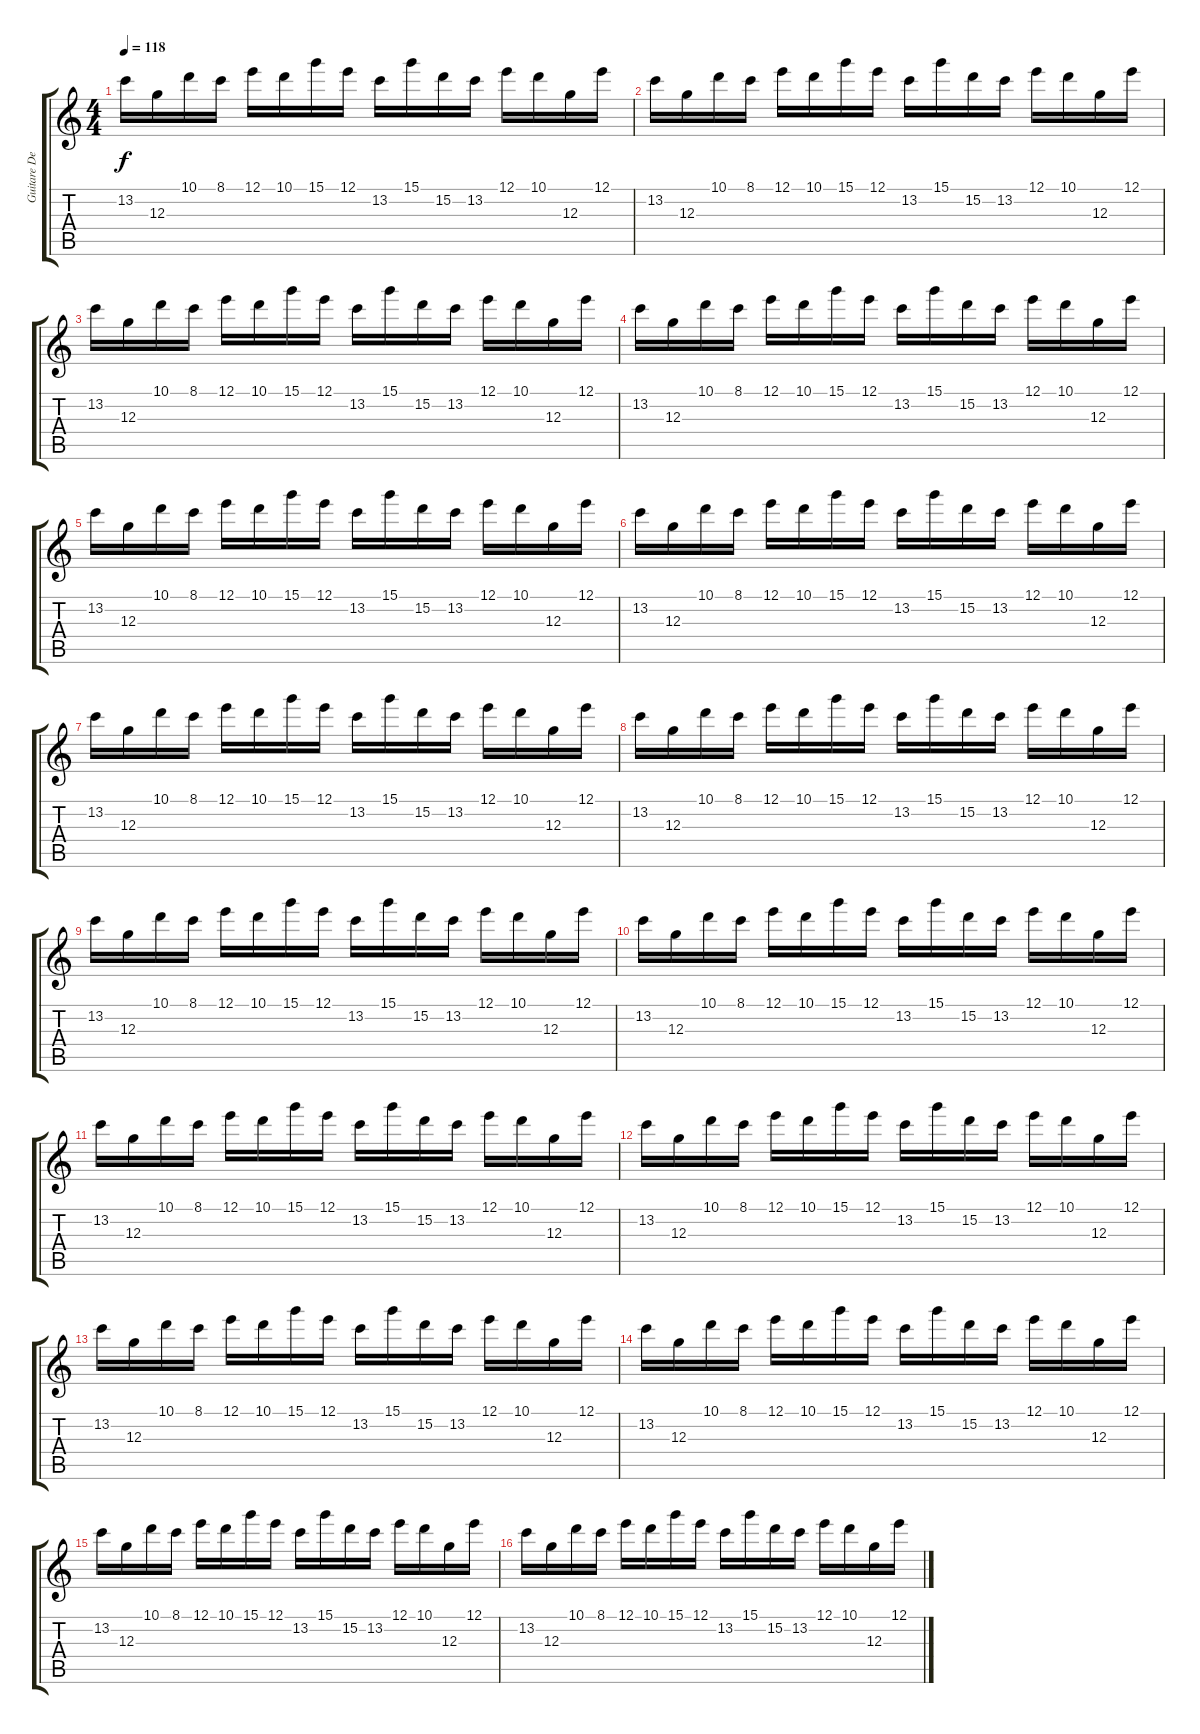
\track ("Guitare Delay" "Guitare De") {instrument overdrivenguitar}
\staff {score tabs}
\tuning (E4 B3 G3 D3 A2 E2) {hide}
\ts (4 4)
\tempo 118
\clef g2
\ks c
13.2.16{dy f} 12.3.16 10.1.16 8.1.16 12.1.16 10.1.16 15.1.16 12.1.16 13.2.16 15.1.16 15.2.16 13.2.16 12.1.16 10.1.16 12.3.16 12.1.16 |
13.2.16 12.3.16 10.1.16 8.1.16 12.1.16 10.1.16 15.1.16 12.1.16 13.2.16 15.1.16 15.2.16 13.2.16 12.1.16 10.1.16 12.3.16 12.1.16 |
13.2.16 12.3.16 10.1.16 8.1.16 12.1.16 10.1.16 15.1.16 12.1.16 13.2.16 15.1.16 15.2.16 13.2.16 12.1.16 10.1.16 12.3.16 12.1.16 |
13.2.16 12.3.16 10.1.16 8.1.16 12.1.16 10.1.16 15.1.16 12.1.16 13.2.16 15.1.16 15.2.16 13.2.16 12.1.16 10.1.16 12.3.16 12.1.16 |
13.2.16 12.3.16 10.1.16 8.1.16 12.1.16 10.1.16 15.1.16 12.1.16 13.2.16 15.1.16 15.2.16 13.2.16 12.1.16 10.1.16 12.3.16 12.1.16 |
13.2.16 12.3.16 10.1.16 8.1.16 12.1.16 10.1.16 15.1.16 12.1.16 13.2.16 15.1.16 15.2.16 13.2.16 12.1.16 10.1.16 12.3.16 12.1.16 |
13.2.16 12.3.16 10.1.16 8.1.16 12.1.16 10.1.16 15.1.16 12.1.16 13.2.16 15.1.16 15.2.16 13.2.16 12.1.16 10.1.16 12.3.16 12.1.16 |
13.2.16 12.3.16 10.1.16 8.1.16 12.1.16 10.1.16 15.1.16 12.1.16 13.2.16 15.1.16 15.2.16 13.2.16 12.1.16 10.1.16 12.3.16 12.1.16 |
13.2.16 12.3.16 10.1.16 8.1.16 12.1.16 10.1.16 15.1.16 12.1.16 13.2.16 15.1.16 15.2.16 13.2.16 12.1.16 10.1.16 12.3.16 12.1.16 |
13.2.16 12.3.16 10.1.16 8.1.16 12.1.16 10.1.16 15.1.16 12.1.16 13.2.16 15.1.16 15.2.16 13.2.16 12.1.16 10.1.16 12.3.16 12.1.16 |
13.2.16 12.3.16 10.1.16 8.1.16 12.1.16 10.1.16 15.1.16 12.1.16 13.2.16 15.1.16 15.2.16 13.2.16 12.1.16 10.1.16 12.3.16 12.1.16 |
13.2.16 12.3.16 10.1.16 8.1.16 12.1.16 10.1.16 15.1.16 12.1.16 13.2.16 15.1.16 15.2.16 13.2.16 12.1.16 10.1.16 12.3.16 12.1.16 |
13.2.16 12.3.16 10.1.16 8.1.16 12.1.16 10.1.16 15.1.16 12.1.16 13.2.16 15.1.16 15.2.16 13.2.16 12.1.16 10.1.16 12.3.16 12.1.16 |
13.2.16 12.3.16 10.1.16 8.1.16 12.1.16 10.1.16 15.1.16 12.1.16 13.2.16 15.1.16 15.2.16 13.2.16 12.1.16 10.1.16 12.3.16 12.1.16 |
13.2.16 12.3.16 10.1.16 8.1.16 12.1.16 10.1.16 15.1.16 12.1.16 13.2.16 15.1.16 15.2.16 13.2.16 12.1.16 10.1.16 12.3.16 12.1.16 |
13.2.16 12.3.16 10.1.16 8.1.16 12.1.16 10.1.16 15.1.16 12.1.16 13.2.16 15.1.16 15.2.16 13.2.16 12.1.16 10.1.16 12.3.16 12.1.16
